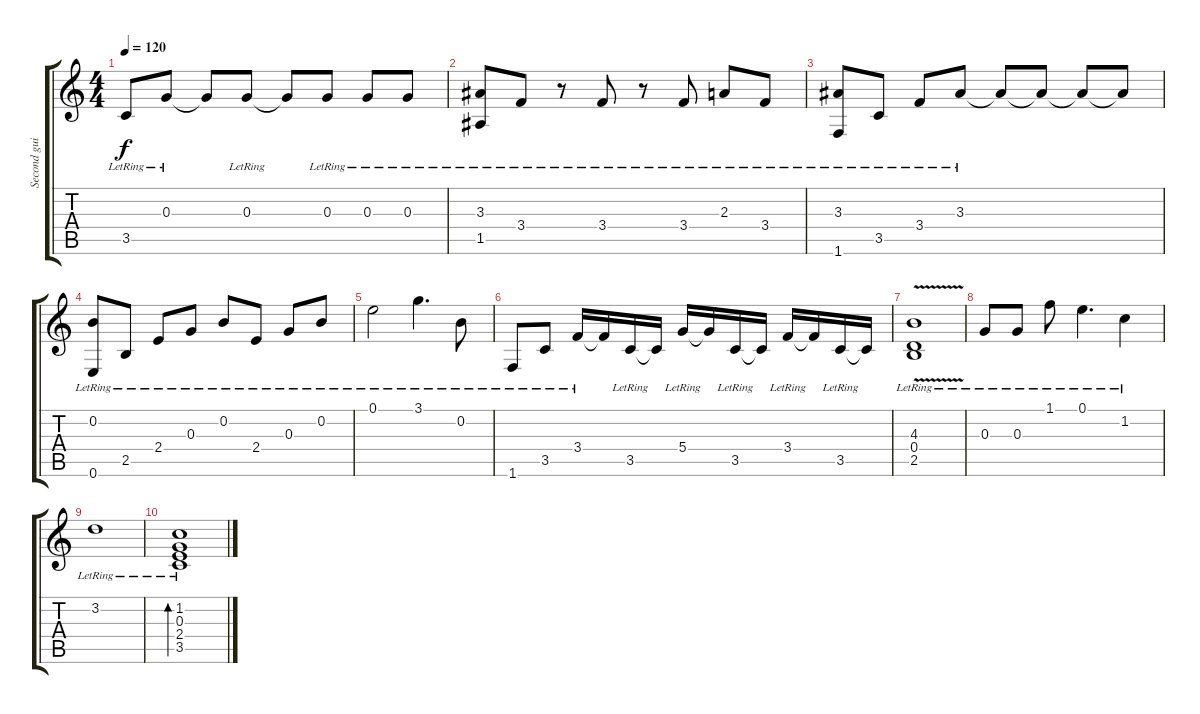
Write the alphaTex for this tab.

\track ("Second guitar" "Second gui") {instrument acousticguitarsteel}
\staff {score tabs}
\tuning (E4 B3 G3 D3 A2 E2) {hide}
\ts (4 4)
\tempo 120
\clef g2
\ks c
3.5{lr}.8{dy f} 0.3{lr}.8 0.3{t}.8 0.3{lr}.8 0.3{t}.8 0.3{lr}.8 0.3{lr}.8 0.3{lr}.8 |
(3.3{lr} 1.5{lr}).8 3.4{lr}.8 r.8 3.4{lr}.8 r.8 3.4{lr}.8 2.3{lr}.8 3.4{lr}.8 |
(3.3{lr} 1.6{lr}).8 3.5{lr}.8 3.4{lr}.8 3.3{lr}.8 3.3{t}.8 3.3{t}.8 3.3{t}.8 3.3{t}.8 |
(0.2{lr} 0.6{lr}).8 2.5{lr}.8 2.4{lr}.8 0.3{lr}.8 0.2{lr}.8 2.4{lr}.8 0.3{lr}.8 0.2{lr}.8 |
0.1{lr}.2 3.1{lr}.4{d} 0.2{lr}.8 |
1.6{lr}.8 3.5{lr}.8 3.4{lr}.16 3.4{t}.16 3.5{lr}.16 3.5{t}.16 5.4{lr}.16 5.4{t}.16 3.5{lr}.16 3.5{t}.16 3.4{lr}.16 3.4{t}.16 3.5{lr}.16 3.5{t}.16 |
(4.3{v lr} 0.4{lr} 2.5{lr}).1 |
0.3{lr}.8 0.3{lr}.8 1.1{lr}.8 0.1{lr}.4{d} 1.2{lr}.4 |
3.2{lr}.1 |
(1.2{lr} 0.3{lr} 2.4{lr} 3.5{lr}).1{bd 480}
